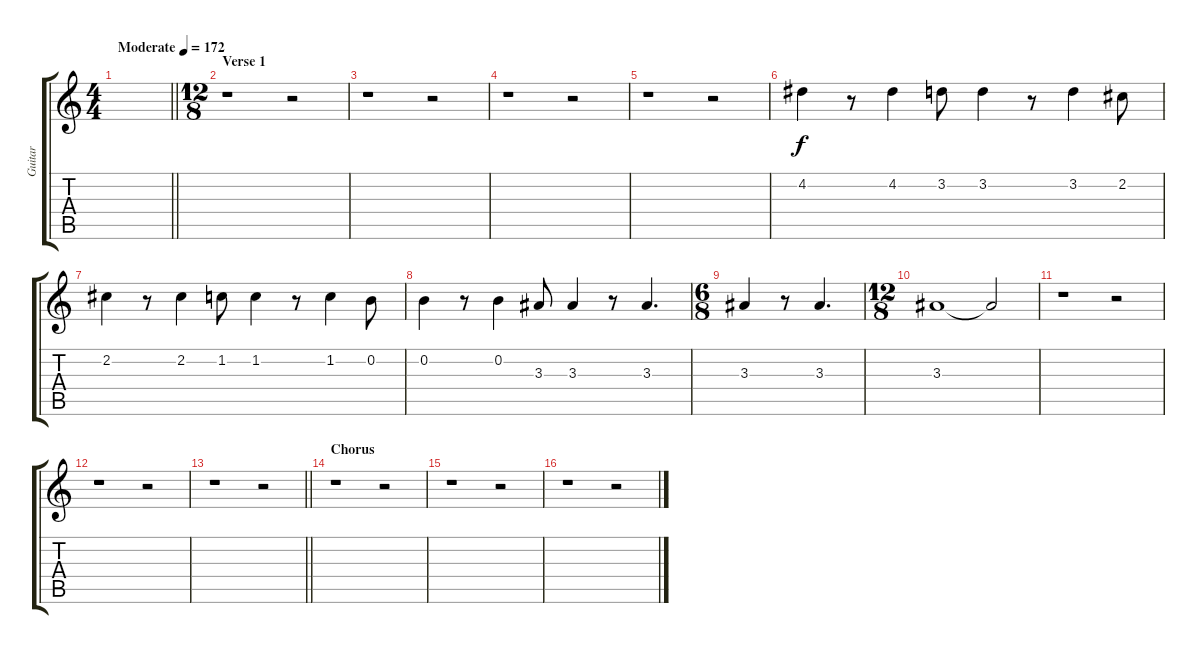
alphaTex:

\track ("Guitar" "Guitar") {instrument distortionguitar}
\staff {score tabs}
\tuning (E4 B3 G3 D3 A2 E2) {hide}
\ts (4 4)
\tempo (172 "Moderate")
\clef g2
\barLineRight lightlight
\ks c
|
\ts (12 8)
\section ("" "Verse 1")
r.1 r.2 |
r.1 r.2 |
r.1 r.2 |
r.1 r.2 |
4.2.4 r.8 4.2.4 3.2.8 3.2.4 r.8 3.2.4 2.2.8 |
2.2.4 r.8 2.2.4 1.2.8 1.2.4 r.8 1.2.4 0.2.8 |
0.2.4 r.8 0.2.4 3.3.8 3.3.4 r.8 3.3.4{d} |
\ts (6 8)
3.3.4 r.8 3.3.4{d} |
\ts (12 8)
3.3.1 3.3{t}.2{dy f} |
r.1 r.2 |
r.1 r.2 |
\barLineRight lightlight
r.1 r.2 |
\section ("" "Chorus")
r.1 r.2 |
r.1 r.2 |
r.1 r.2
